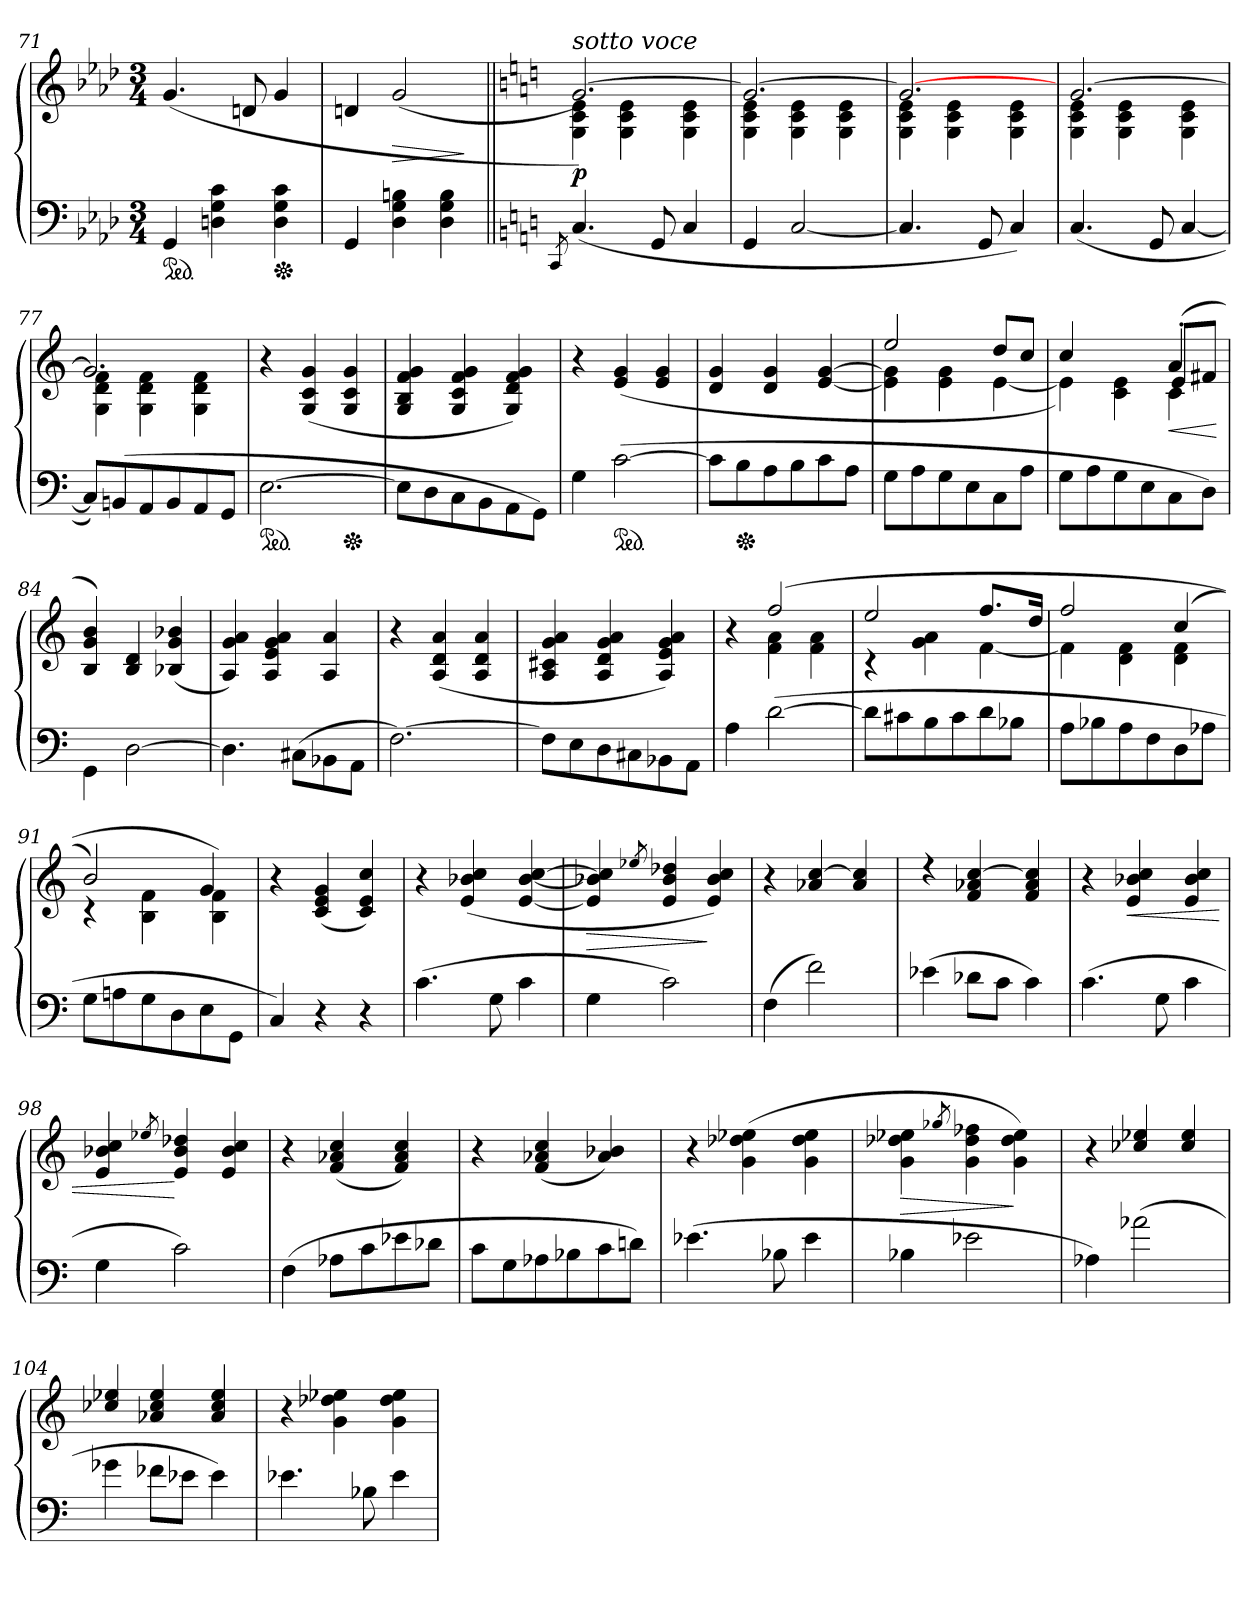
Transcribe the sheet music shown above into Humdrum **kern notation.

**kern	**kern	**dynam
*part1	*part1	*part1
*staff2	*staff1	*staff1/2
*clefF4	*clefG2	*
*k[b-e-a-d-]	*k[b-e-a-d-]	*
*A-:	*A-:	*
*M3/4	*M3/4	*
*ped	*	*
=71	=71	=71
4GG	(>4.g	.
4Dn 4G 4c	.	.
.	8dn	.
*Xped	*	*
4D 4G 4c	4g	.
=72	=72	=72
4GG	4dn	.
4D- 4G 4Bn	(<2g	>
4D- 4G 4B	.	.
.	.	]
=73||	=73||	=73||
*k[]	*k[]	*
8qCC/	.	.
*	*^	*
!	!LO:TX:a:i:t=sotto voce	!	!
(<4.C	[>2.g))	4G 4c 4e	p
.	.	4G 4c 4e	.
8GG	.	.	.
4C	.	4G 4c 4e	.
=74	=74	=74	=74
4GG	2.g_>	4G 4c 4e	.
[2C	.	4G 4c 4e	.
.	.	4G 4c 4e	.
=75	=75	=75	=75
4.C]	2.g_>	4G 4c 4e	.
.	.	4G 4c 4e	.
8GG	.	.	.
4C)	.	4G 4c 4e	.
=76	=76	=76	=76
(4.C	[2.g	4G 4c 4e	.
.	.	4G 4c 4e	.
8GG	.	.	.
[4C	.	4G 4c 4e	.
=77	=77	=77	=77
8CL])	2.g]	4G 4d 4f	.
(<8BBn	.	.	.
8AA	.	4G 4d 4f	.
8BB	.	.	.
8AA	.	4G 4d 4f	.
8GGJ	.	.	.
*	*v	*v	*
=78	=78	=78
*ped	*	*
[2.E\	4r	.
.	(>4G/ 4c/ 4g/	.
*Xped	*	*
.	4G/ 4c/ 4g/	.
=79	=79	=79
8E\L]	4G/ 4B/ 4f/ 4g/	.
8D\	.	.
8C\	4G/ 4c/ 4f/ 4g/	.
8BB\	.	.
8AA\	4G/ 4d/ 4f/ 4g/)	.
8GG\J)	.	.
=80	=80	=80
4G	4r	.
*ped	*	*
([2c	(>4e 4g	.
.	4e 4g	.
=81	=81	=81
8cL]	4d 4g	.
*Xped	*	*
8B	.	.
8A	4d 4g	.
8B	.	.
8c	[4e [4g	.
8AJ	.	.
=82	=82	=82
*	*^	*
8GL	2ee	4e] 4g]	.
8A	.	.	.
8G	.	4e 4g	.
8E	.	.	.
8C	8ddL	[4e	.
8AJ	8ccJ	.	.
=83	=83	=83	=83
*	*	*^	*
8GL	4cc	2ryy	4e\])	.
8A	.	.	.	.
8G	4rddyy	.	4c\ 4e\	.
8E	.	.	.	.
8C	(4a'>	8e/L	4c\	<
8DJ)	.	8f#XJ	.	.
*	*v	*v	*v	*
.	.	[
=84	=84	=84
4GG\	4B/ 4g/ 4b/)	.
[2D	4B/ 4d/	.
.	(>4B-X 4g 4b-X	.
=85	=85	=85
4.D\]	4A/ 4g/ 4a/)	.
.	4A/ 4e/ 4g/ 4a/	.
(<8C#X\L	.	.
8BB-X\	4A/ 4a/	.
8AA\J	.	.
=86	=86	=86
[2.F)	4r	.
.	(>4A/ 4d/ 4a/	.
.	4A/ 4d/ 4a/	.
=87	=87	=87
8F\L]	4A/ 4c#X/ 4g/ 4a/	.
8E\	.	.
8D\	4A/ 4d/ 4g/ 4a/	.
8C#X\	.	.
8BB-X\	4A/ 4e/ 4g/ 4a/)	.
8AA\J	.	.
=88	=88	=88
*	*^	*
4A	4rcccyy	4r	.
(>[2d	(>2ff	4f 4a	.
.	.	4f 4a	.
=89	=89	=89	=89
8dL]	2ee	4rc	.
8c#X	.	.	.
8B	.	4g 4a	.
8c#	.	.	.
8d	8.ffL	[4f	.
8B-XJ	.	.	.
.	16ddJk	.	.
=90	=90	=90	=90
8AL	2ff	4f]	.
8B-X	.	.	.
8A	.	4d 4f	.
8F	.	.	.
8D	(>4cc	4d 4f	.
8A-XJ	.	.	.
=91	=91	=91	=91
8GL	2b)	4rc	.
8An	.	.	.
8G	.	4B 4f	.
8D	.	.	.
8E	4g	4B 4f)	.
8GGJ	.	.	.
*	*v	*v	*
=92	=92	=92
4C)	4r	.
4r	(<4c 4e 4g	.
4r	4c 4e 4cc)	.
=93	=93	=93
(>4.c	4r	.
.	(>4e 4b-X 4cc	.
8G	.	.
4c	[4e [4b- [4cc	.
=94	=94	=94
4G	4e] 4b-X] 4cc]	>
.	8qee-X/	.
2c)	4e 4b- 4dd-X	.
.	4e 4b- 4cc)	]
=95	=95	=95
(4F	4r	.
2f\)	4a-X/ [4cc/	.
.	4a-/ 4cc]/	.
=96	=96	=96
(<4e-X\	4rdd	.
8d-X\L	4f 4a-X [4cc	.
8c\J	.	.
4c\)	4f 4a- 4cc]	.
=97	=97	=97
(>4.c	4r	.
!	!	!LO:HP:b
.	4e 4b-X 4cc	<
8G	.	.
4c	4e 4b- 4cc	.
=98	=98	=98
4G	4e 4b-X 4cc	.
.	8qee-X/	.
2c)	4e 4b- 4dd-X	[
.	4e 4b- 4cc	.
=99	=99	=99
(>4F	4r	.
8A-XL	(>4f 4a-X 4cc	.
8c	.	.
8e-X	4f 4a- 4cc)	.
8d-XJ	.	.
=100	=100	=100
8cL	4r	.
8G	.	.
8A-X	(>4f 4a-X 4cc	.
8B-X	.	.
8c	4a- 4b-X)	.
8dnJ)	.	.
=101	=101	=101
(4.e-X	4r	.
.	(>4g 4dd-X 4ee-X	.
8B-X	.	.
4e-	4g 4dd- 4ee-	.
=102	=102	=102
4B-X	4g 4dd-X 4ee-X	>
.	8qgg-X/	.
2e-X	4g 4dd- 4ff-X	.
.	4g 4dd- 4ee-)	]
=103	=103	=103
4A-X)	4r	.
(<2a-X\	4cc-X/ 4ee-X/	.
.	4cc-/ 4ee-/	.
=104	=104	=104
4g-X\	4cc-X/ 4ee-X/	.
8f-X\L	4a-X/ 4cc-/ 4ee-/	.
8e-X\J	.	.
4e-\)	4a-/ 4cc-/ 4ee-/	.
=105	=105	=105
4.e-X	4r	.
.	4g 4dd-X 4ee-X	.
8B-X	.	.
4e-	4g 4dd- 4ee-	.
=	=	=
*-	*-	*-
